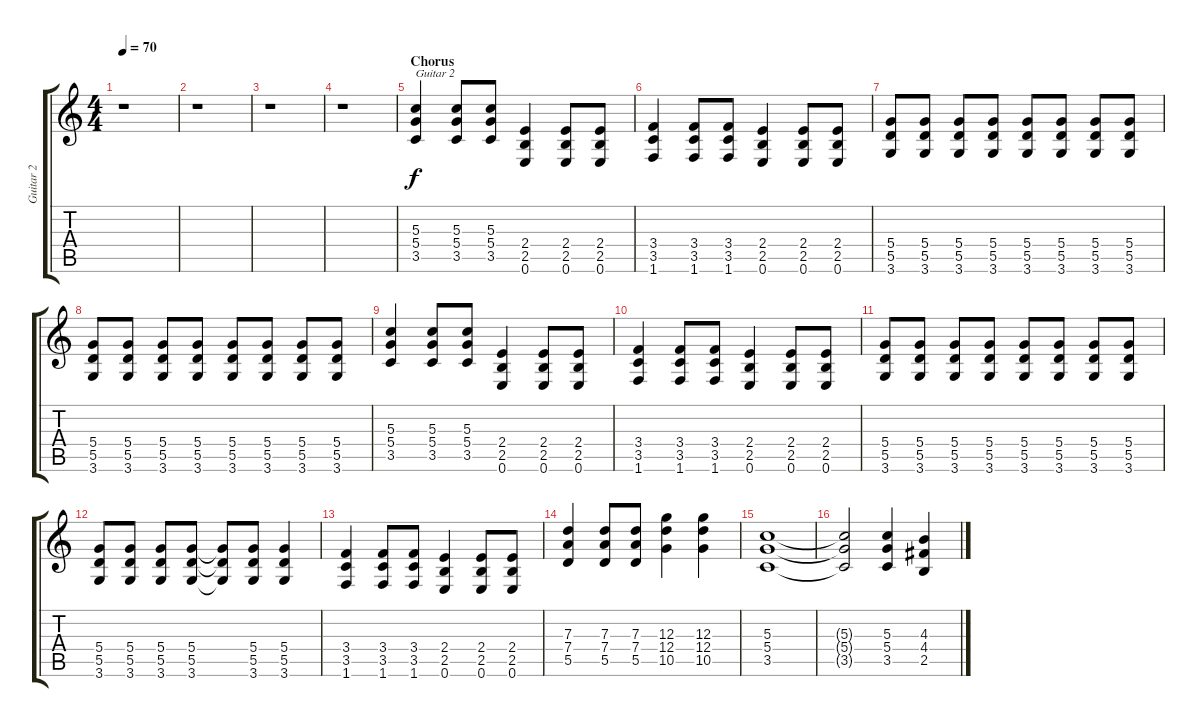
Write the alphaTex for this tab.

\track ("Guitar 2" "Guitar 2") {instrument overdrivenguitar}
\staff {score tabs}
\tuning (E4 B3 G3 D3 A2 E2) {hide}
\ts (4 4)
\tempo 70
\clef g2
\ks c
r.1{dy f} |
r.1 |
r.1 |
r.1 |
\section ("" "Chorus")
(5.3 5.4 3.5).4{txt "Guitar 2"} (5.3 5.4 3.5).8 (5.3 5.4 3.5).8 (2.4 2.5 0.6).4 (2.4 2.5 0.6).8 (2.4 2.5 0.6).8 |
(3.4 3.5 1.6).4 (3.4 3.5 1.6).8 (3.4 3.5 1.6).8 (2.4 2.5 0.6).4 (2.4 2.5 0.6).8 (2.4 2.5 0.6).8 |
(5.4 5.5 3.6).8 (5.4 5.5 3.6).8 (5.4 5.5 3.6).8 (5.4 5.5 3.6).8 (5.4 5.5 3.6).8 (5.4 5.5 3.6).8 (5.4 5.5 3.6).8 (5.4 5.5 3.6).8 |
(5.4 5.5 3.6).8 (5.4 5.5 3.6).8 (5.4 5.5 3.6).8 (5.4 5.5 3.6).8 (5.4 5.5 3.6).8 (5.4 5.5 3.6).8 (5.4 5.5 3.6).8 (5.4 5.5 3.6).8 |
(5.3 5.4 3.5).4 (5.3 5.4 3.5).8 (5.3 5.4 3.5).8 (2.4 2.5 0.6).4 (2.4 2.5 0.6).8 (2.4 2.5 0.6).8 |
(3.4 3.5 1.6).4 (3.4 3.5 1.6).8 (3.4 3.5 1.6).8 (2.4 2.5 0.6).4 (2.4 2.5 0.6).8 (2.4 2.5 0.6).8 |
(5.4 5.5 3.6).8 (5.4 5.5 3.6).8 (5.4 5.5 3.6).8 (5.4 5.5 3.6).8 (5.4 5.5 3.6).8 (5.4 5.5 3.6).8 (5.4 5.5 3.6).8 (5.4 5.5 3.6).8 |
(5.4 5.5 3.6).8 (5.4 5.5 3.6).8 (5.4 5.5 3.6).8 (5.4 5.5 3.6).8 (5.4{t} 5.5{t} 3.6{t}).8 (5.4 5.5 3.6).8 (5.4 5.5 3.6).4 |
(3.4 3.5 1.6).4 (3.4 3.5 1.6).8 (3.4 3.5 1.6).8 (2.4 2.5 0.6).4 (2.4 2.5 0.6).8 (2.4 2.5 0.6).8 |
(7.3 7.4 5.5).4 (7.3 7.4 5.5).8 (7.3 7.4 5.5).8 (12.3 12.4 10.5).4 (12.3 12.4 10.5).4 |
(5.3 5.4 3.5).1 |
(5.3{t} 5.4{t} 3.5{t}).2 (5.3 5.4 3.5).4 (4.3 4.4 2.5).4
